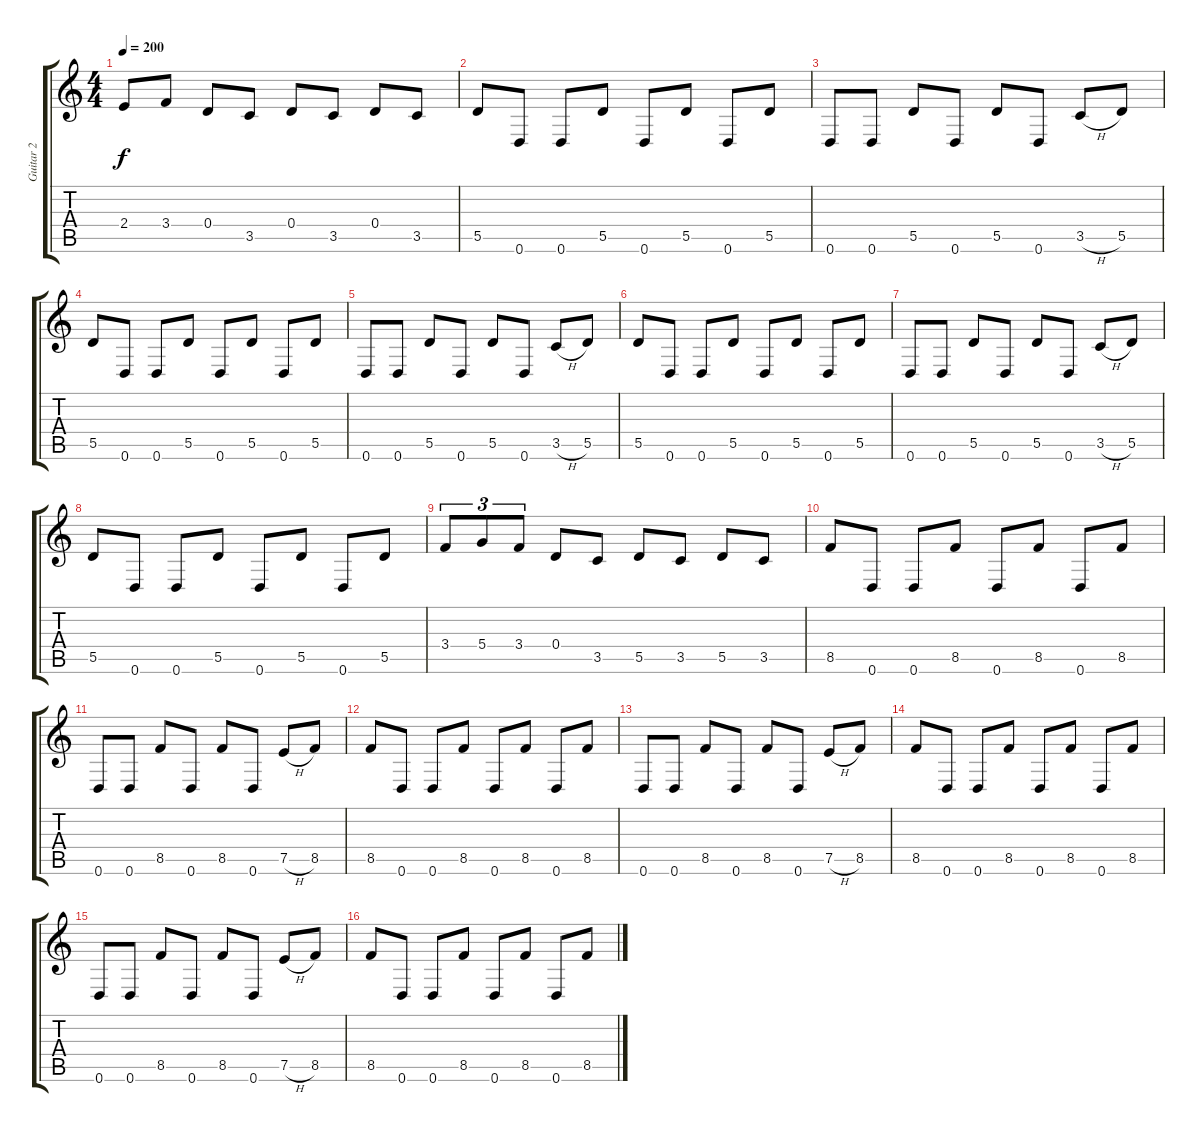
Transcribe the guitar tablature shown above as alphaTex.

\track ("Guitar 2" "Guitar 2") {instrument distortionguitar}
\staff {score tabs}
\tuning (E4 B3 G3 D3 A2 D2) {hide}
\ts (4 4)
\tempo 200
\clef g2
\ks c
2.4.8{dy f} 3.4.8 0.4.8 3.5.8 0.4.8 3.5.8 0.4.8 3.5.8 |
5.5.8 0.6.8 0.6.8 5.5.8 0.6.8 5.5.8 0.6.8 5.5.8 |
0.6.8 0.6.8 5.5.8 0.6.8 5.5.8 0.6.8 3.5{h}.8 5.5.8 |
5.5.8 0.6.8 0.6.8 5.5.8 0.6.8 5.5.8 0.6.8 5.5.8 |
0.6.8 0.6.8 5.5.8 0.6.8 5.5.8 0.6.8 3.5{h}.8 5.5.8 |
5.5.8 0.6.8 0.6.8 5.5.8 0.6.8 5.5.8 0.6.8 5.5.8 |
0.6.8 0.6.8 5.5.8 0.6.8 5.5.8 0.6.8 3.5{h}.8 5.5.8 |
5.5.8 0.6.8 0.6.8 5.5.8 0.6.8 5.5.8 0.6.8 5.5.8 |
3.4.8{tu (3 2)} 5.4.8{tu (3 2)} 3.4.8{tu (3 2)} 0.4.8 3.5.8 5.5.8 3.5.8 5.5.8 3.5.8 |
8.5.8 0.6.8 0.6.8 8.5.8 0.6.8 8.5.8 0.6.8 8.5.8 |
0.6.8 0.6.8 8.5.8 0.6.8 8.5.8 0.6.8 7.5{h}.8 8.5.8 |
8.5.8 0.6.8 0.6.8 8.5.8 0.6.8 8.5.8 0.6.8 8.5.8 |
0.6.8 0.6.8 8.5.8 0.6.8 8.5.8 0.6.8 7.5{h}.8 8.5.8 |
8.5.8 0.6.8 0.6.8 8.5.8 0.6.8 8.5.8 0.6.8 8.5.8 |
0.6.8 0.6.8 8.5.8 0.6.8 8.5.8 0.6.8 7.5{h}.8 8.5.8 |
8.5.8 0.6.8 0.6.8 8.5.8 0.6.8 8.5.8 0.6.8 8.5.8
